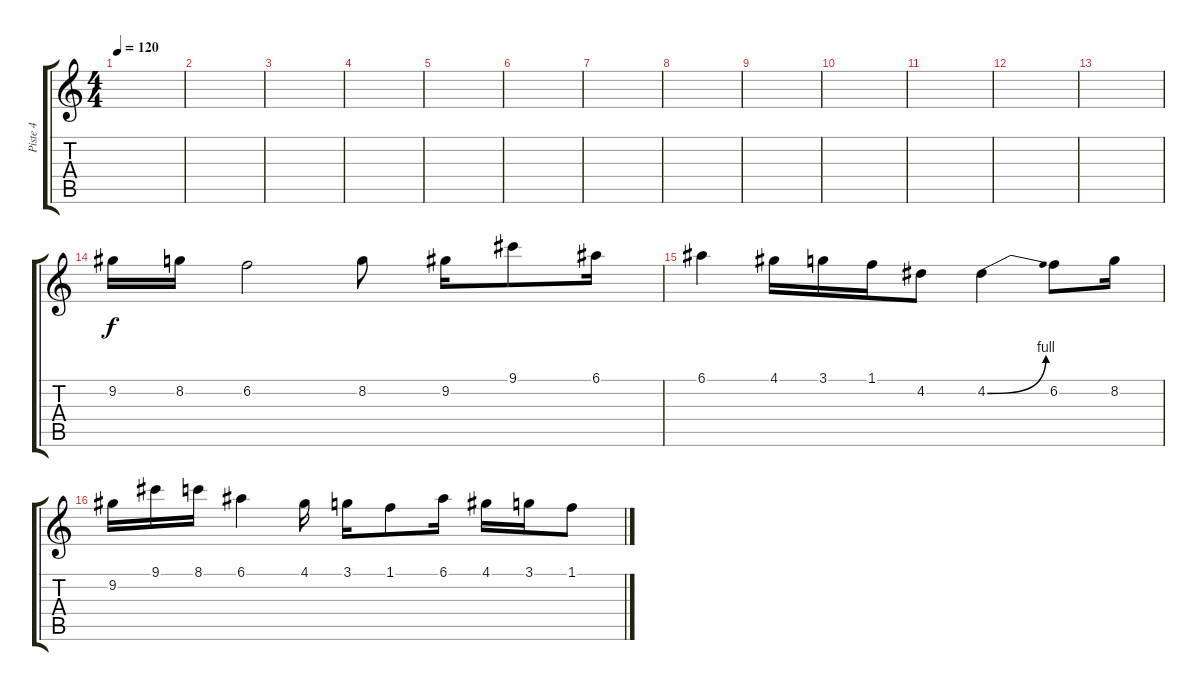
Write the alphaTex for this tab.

\track ("Piste 4" "Piste 4") {instrument distortionguitar}
\staff {score tabs}
\tuning (E4 B3 G3 D3 A2 E2) {hide}
\ts (4 4)
\tempo 120
\clef g2
\ks c
|
|
|
|
|
|
|
|
|
|
|
|
|
9.2.16 8.2.16 6.2.2 8.2.8 9.2.16 9.1.8 6.1.16 |
6.1.4 4.1.16 3.1.16 1.1.16 4.2.8 4.2{be (bend 0 0 60 4)}.4 6.2.8 8.2.16 |
9.2.16 9.1.16 8.1.16 6.1.4 4.1.16 3.1.16 1.1.8 6.1.16 4.1.16 3.1.16 1.1.8
